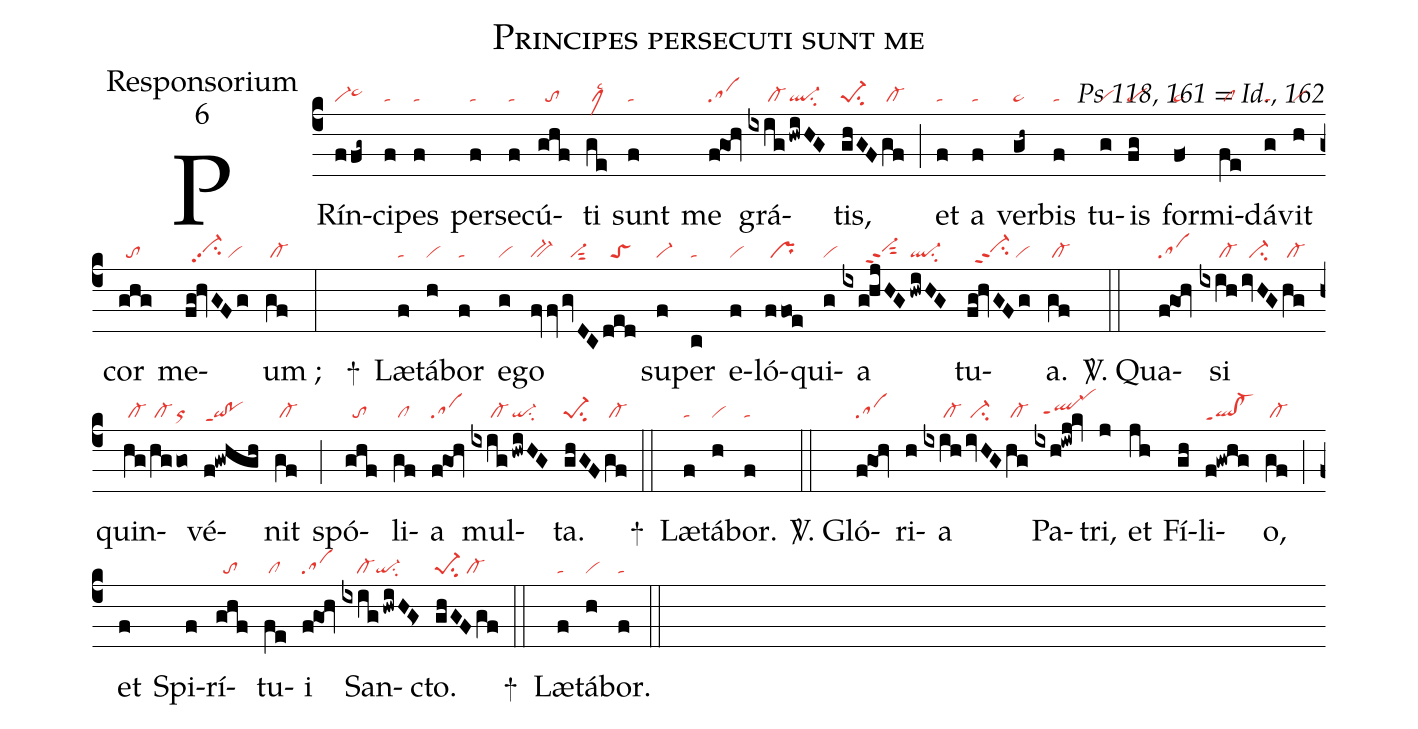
name:Principes persecuti sunt me;
office-part:Responsorium;
mode:6;
commentary:Ps 118, 161 = Id., 162;
nabc-lines:1;
%%
(c4)PRín(ffg~|vi-pe~hh)ci(f|ta)pes(f|ta) per(f|ta)se(f|ta)cú(ghf|//to)ti(ge|/clMlsc2) sunt(f|ta) me(f!goh|sa) grá(ixig|/////cl-|!hwiHG|ql-su2)tis,(ghGF|pe-1su2|gf|/cl-) (;) et(f|ta) a(f|ta) ver(gh~|pe~)bis(f|ta) tu(g|vi)is(fg|pe) for(f<|pe~)mi(fe|/cl)dá(g|ta)vit(h|vi) cor(ghg|//to) me(fg!hvGFg|//vi-hhpp2su2/vi)um ;(gf|/cl-) (:)
+() Læ(f|ta)tá(h|vi)bor(f|ta) e(g|vi)go(fvfv|bv-|gvDC|//vi-sut2|ded|//toS) su(f|vi-)per(c|ta) e(f|vi)ló(ffoe|/pr)qui(g|vi)a(ixghjHG|//////vi-hhppt2sut2|/hwiHG|ql-su2) tu(fg!hvGFg|//vi-hhppt2su2/vi)a.(gf|/cl-) (::)

<sp>V/</sp>. Qua(f!goh|sa)si(ixih|/////cl-|/ivHG|//ci-|hg|/cl-) quin(hg|/cl-|/hg|/cl-|go|or)vé(f!gwhgh|qi!poppt1)nit(gf|/cl-) (;) spó(ghf|//to)li(gf|/cl)a(f!goh|sa) mul(ixig|/////cl-|!hwiHG|qi-su2)ta.(ghGF|pe-1su2|gf|/cl-) (::)
+() Læ(f|ta)tá(h|vi)bor.(f|ta) (::)

<sp>V/</sp>. Gló(f!go1!hv|sa)ri(h)a(ixih|/////cl-|ivHG|/ci-|hg|/cl-) Pa(ixh!iwj!kv|//ql-hgppt1`vihl)tri,(j)
et(jh) Fí(gh)li(f!gwhg|qlhe!cl-heppt1)o,(gf|/cl-) (;)
et(f) Spi(f)rí(ghf|//to)tu(fe|/cl)i(f!go1!hv|sa) San(ixighwiHG>|////cl-qi-su2)cto.(ghGFgf|pe-1su2/cl-) (::)
+() Læ(f|ta)tá(h|vi)bor.(f|ta) (::)
